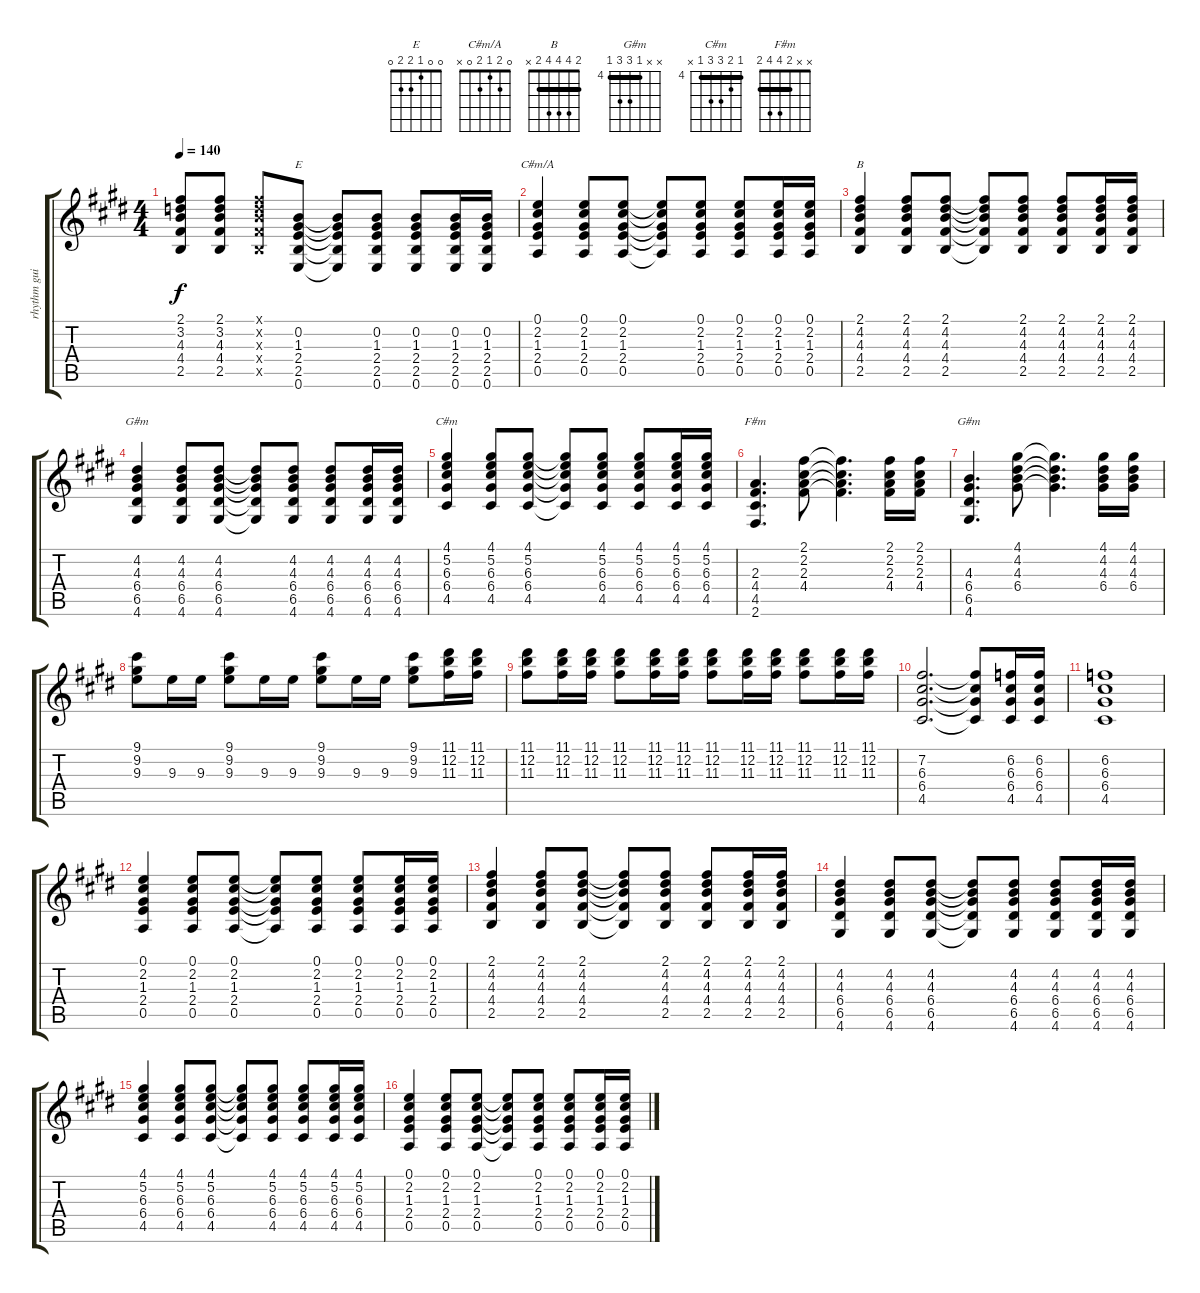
\track ("rhythm guitar" "rhythm gui") {instrument distortionguitar}
\staff {score tabs}
\tuning (E4 B3 G3 D3 A2 E2) {hide}
\chord ("E" 0 0 1 2 2 0)
\chord ("C#m/A" 0 2 1 2 0 x)
\chord ("B" 2 4 4 4 2 x) {barre 2}
\chord ("G#m" 4 4 4 6 6 4) {firstfret 4 barre 4}
\chord ("C#m" 4 5 6 6 4 x) {firstfret 4 barre 4}
\chord ("F#m" x x 2 4 4 2) {barre 2}
\chord ("G#m" x x 4 6 6 4) {firstfret 4 barre 4}
\ts (4 4)
\tempo 140
\clef g2
\ks e
(2.1{t} 3.2{t} 4.3{t} 4.4{t} 2.5{t}).8{dy f} (2.1 3.2 4.3 4.4 2.5).8 (2.1{x} 3.2{x} 4.3{x} 4.4{x} 2.5{x}).8 (0.2 1.3 2.4 2.5 0.6).8{ch "E"} (0.2{t} 1.3{t} 2.4{t} 2.5{t} 0.6{t}).8 (0.2 1.3 2.4 2.5 0.6).8 (0.2 1.3 2.4 2.5 0.6).8 (0.2 1.3 2.4 2.5 0.6).16 (0.2 1.3 2.4 2.5 0.6).16 |
(0.1 2.2 1.3 2.4 0.5).4{ch "C#m/A"} (0.1 2.2 1.3 2.4 0.5).8 (0.1 2.2 1.3 2.4 0.5).8 (0.1{t} 2.2{t} 1.3{t} 2.4{t} 0.5{t}).8 (0.1 2.2 1.3 2.4 0.5).8 (0.1 2.2 1.3 2.4 0.5).8 (0.1 2.2 1.3 2.4 0.5).16 (0.1 2.2 1.3 2.4 0.5).16 |
(2.1 4.2 4.3 4.4 2.5).4{ch "B"} (2.1 4.2 4.3 4.4 2.5).8 (2.1 4.2 4.3 4.4 2.5).8 (2.1{t} 4.2{t} 4.3{t} 4.4{t} 2.5{t}).8 (2.1 4.2 4.3 4.4 2.5).8 (2.1 4.2 4.3 4.4 2.5).8 (2.1 4.2 4.3 4.4 2.5).16 (2.1 4.2 4.3 4.4 2.5).16 |
(4.2 4.3 6.4 6.5 4.6).4{ch "G#m"} (4.2 4.3 6.4 6.5 4.6).8 (4.2 4.3 6.4 6.5 4.6).8 (4.2{t} 4.3{t} 6.4{t} 6.5{t} 4.6{t}).8 (4.2 4.3 6.4 6.5 4.6).8 (4.2 4.3 6.4 6.5 4.6).8 (4.2 4.3 6.4 6.5 4.6).16 (4.2 4.3 6.4 6.5 4.6).16 |
(4.1 5.2 6.3 6.4 4.5).4{ch "C#m"} (4.1 5.2 6.3 6.4 4.5).8 (4.1 5.2 6.3 6.4 4.5).8 (4.1{t} 5.2{t} 6.3{t} 6.4{t} 4.5{t}).8 (4.1 5.2 6.3 6.4 4.5).8 (4.1 5.2 6.3 6.4 4.5).8 (4.1 5.2 6.3 6.4 4.5).16 (4.1 5.2 6.3 6.4 4.5).16 |
(2.3 4.4 4.5 2.6).4{d ch "F#m"} (2.1 2.2 2.3 4.4).8 (2.1{t} 2.2{t} 2.3{t} 4.4{t}).4{d} (2.1 2.2 2.3 4.4).16 (2.1 2.2 2.3 4.4).16 |
(4.3 6.4 6.5 4.6).4{d ch "G#m"} (4.1 4.2 4.3 6.4).8 (4.1{t} 4.2{t} 4.3{t} 6.4{t}).4{d} (4.1 4.2 4.3 6.4).16 (4.1 4.2 4.3 6.4).16 |
(9.1 9.2 9.3).8 9.3.16 9.3.16 (9.1 9.2 9.3).8 9.3.16 9.3.16 (9.1 9.2 9.3).8 9.3.16 9.3.16 (9.1 9.2 9.3).8 (11.1 12.2 11.3).16 (11.1 12.2 11.3).16 |
(11.1 12.2 11.3).8 (11.1 12.2 11.3).16 (11.1 12.2 11.3).16 (11.1 12.2 11.3).8 (11.1 12.2 11.3).16 (11.1 12.2 11.3).16 (11.1 12.2 11.3).8 (11.1 12.2 11.3).16 (11.1 12.2 11.3).16 (11.1 12.2 11.3).8 (11.1 12.2 11.3).16 (11.1 12.2 11.3).16 |
(7.2 6.3 6.4 4.5).2{d} (7.2{t} 6.3{t} 6.4{t} 4.5{t}).8 (6.2 6.3 6.4 4.5).16 (6.2 6.3 6.4 4.5).16 |
(6.2 6.3 6.4 4.5).1 |
(0.1 2.2 1.3 2.4 0.5).4 (0.1 2.2 1.3 2.4 0.5).8 (0.1 2.2 1.3 2.4 0.5).8 (0.1{t} 2.2{t} 1.3{t} 2.4{t} 0.5{t}).8 (0.1 2.2 1.3 2.4 0.5).8 (0.1 2.2 1.3 2.4 0.5).8 (0.1 2.2 1.3 2.4 0.5).16 (0.1 2.2 1.3 2.4 0.5).16 |
(2.1 4.2 4.3 4.4 2.5).4 (2.1 4.2 4.3 4.4 2.5).8 (2.1 4.2 4.3 4.4 2.5).8 (2.1{t} 4.2{t} 4.3{t} 4.4{t} 2.5{t}).8 (2.1 4.2 4.3 4.4 2.5).8 (2.1 4.2 4.3 4.4 2.5).8 (2.1 4.2 4.3 4.4 2.5).16 (2.1 4.2 4.3 4.4 2.5).16 |
(4.2 4.3 6.4 6.5 4.6).4 (4.2 4.3 6.4 6.5 4.6).8 (4.2 4.3 6.4 6.5 4.6).8 (4.2{t} 4.3{t} 6.4{t} 6.5{t} 4.6{t}).8 (4.2 4.3 6.4 6.5 4.6).8 (4.2 4.3 6.4 6.5 4.6).8 (4.2 4.3 6.4 6.5 4.6).16 (4.2 4.3 6.4 6.5 4.6).16 |
(4.1 5.2 6.3 6.4 4.5).4 (4.1 5.2 6.3 6.4 4.5).8 (4.1 5.2 6.3 6.4 4.5).8 (4.1{t} 5.2{t} 6.3{t} 6.4{t} 4.5{t}).8 (4.1 5.2 6.3 6.4 4.5).8 (4.1 5.2 6.3 6.4 4.5).8 (4.1 5.2 6.3 6.4 4.5).16 (4.1 5.2 6.3 6.4 4.5).16 |
(0.1 2.2 1.3 2.4 0.5).4 (0.1 2.2 1.3 2.4 0.5).8 (0.1 2.2 1.3 2.4 0.5).8 (0.1{t} 2.2{t} 1.3{t} 2.4{t} 0.5{t}).8 (0.1 2.2 1.3 2.4 0.5).8 (0.1 2.2 1.3 2.4 0.5).8 (0.1 2.2 1.3 2.4 0.5).16 (0.1 2.2 1.3 2.4 0.5).16
